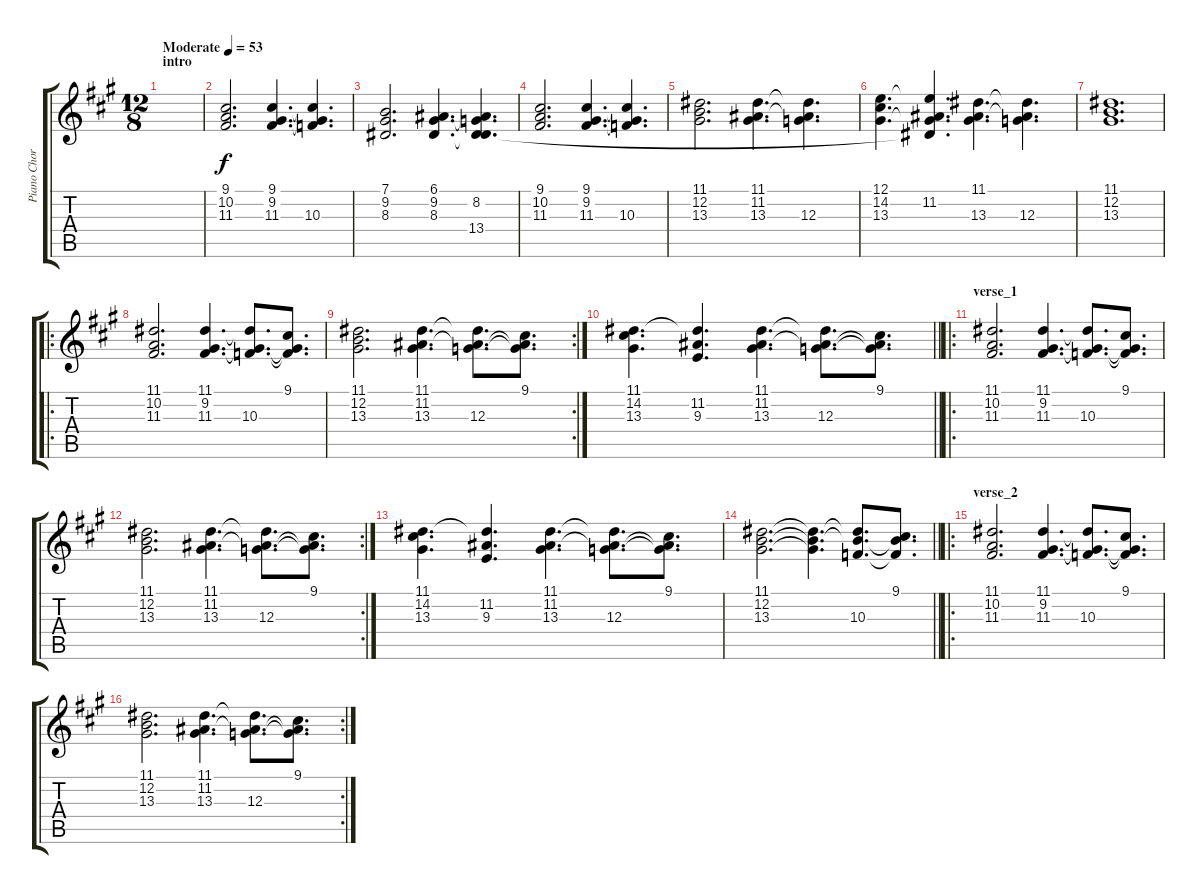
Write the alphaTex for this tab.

\track ("Piano Chords" "Piano Chor") {instrument pad2warm}
\staff {score tabs}
\tuning (E4 B3 G3 D3 A2 E2) {hide}
\ts (12 8)
\section ("" "intro")
\tempo (53 "Moderate")
\clef g2
\ks f#minor
|
(9.1 10.2 11.3).2{d} (9.1 9.2 11.3).4{d} (9.1{t} 9.2{t} 10.3).4{d} |
(7.1 9.2 8.3).2{d} (6.1 9.2 8.3).4{d} (6.1{t} 8.2 8.3{t} 13.4).4{d} |
(9.1 10.2 11.3).2{d} (9.1 9.2 11.3).4{d} (9.1{t} 9.2{t} 10.3).4{d} |
(11.1 12.2 13.3).2{d} (11.1 11.2 13.3).4{d} (11.1{t} 11.2{t} 12.3).4{d} |
(12.1 14.2 13.3).4{d} (12.1{t} 11.2 13.3{t} 13.4{t}).4{d} (11.1 11.2{t} 13.3).4{d} (11.1{t} 11.2{t} 12.3).4{d} |
(11.1 12.2 13.3).1{d} |
\ro
(11.1 10.2 11.3).2{d} (11.1 9.2 11.3).4{d} (11.1{t} 9.2{t} 10.3).8{d} (9.1 9.2{t} 10.3{t}).8{d} |
\rc 2
(11.1 12.2 13.3).2{d} (11.1 11.2 13.3).4{d} (11.1{t} 11.2{t} 12.3).8{d} (9.1 11.2{t} 12.3{t}).8{d} |
\barLineRight lightlight
(11.1 14.2 13.3).4{d} (11.1{t} 11.2 9.3).4{d} (11.1 11.2 13.3).4{d} (11.1{t} 11.2{t} 12.3).8{d} (9.1 11.2{t} 12.3{t}).8{d} |
\ro
\section ("" "verse_1")
(11.1 10.2 11.3).2{d} (11.1 9.2 11.3).4{d} (11.1{t} 9.2{t} 10.3).8{d} (9.1 9.2{t} 10.3{t}).8{d} |
\rc 2
(11.1 12.2 13.3).2{d} (11.1 11.2 13.3).4{d} (11.1{t} 11.2{t} 12.3).8{d} (9.1 11.2{t} 12.3{t}).8{d} |
(11.1 14.2 13.3).4{d} (11.1{t} 11.2 9.3).4{d} (11.1 11.2 13.3).4{d} (11.1{t} 11.2{t} 12.3).8{d} (9.1 11.2{t} 12.3{t}).8{d} |
\barLineRight lightlight
(11.1 12.2 13.3).2{d} (11.1{t} 12.2{t} 13.3{t}).4{d} (11.1{t} 12.2{t} 10.3).8{d} (9.1 12.2{t} 10.3{t}).8{d} |
\ro
\section ("" "verse_2")
(11.1 10.2 11.3).2{d} (11.1 9.2 11.3).4{d} (11.1{t} 9.2{t} 10.3).8{d} (9.1 9.2{t} 10.3{t}).8{d} |
\rc 2
(11.1 12.2 13.3).2{d} (11.1 11.2 13.3).4{d} (11.1{t} 11.2{t} 12.3).8{d} (9.1 11.2{t} 12.3{t}).8{d}
